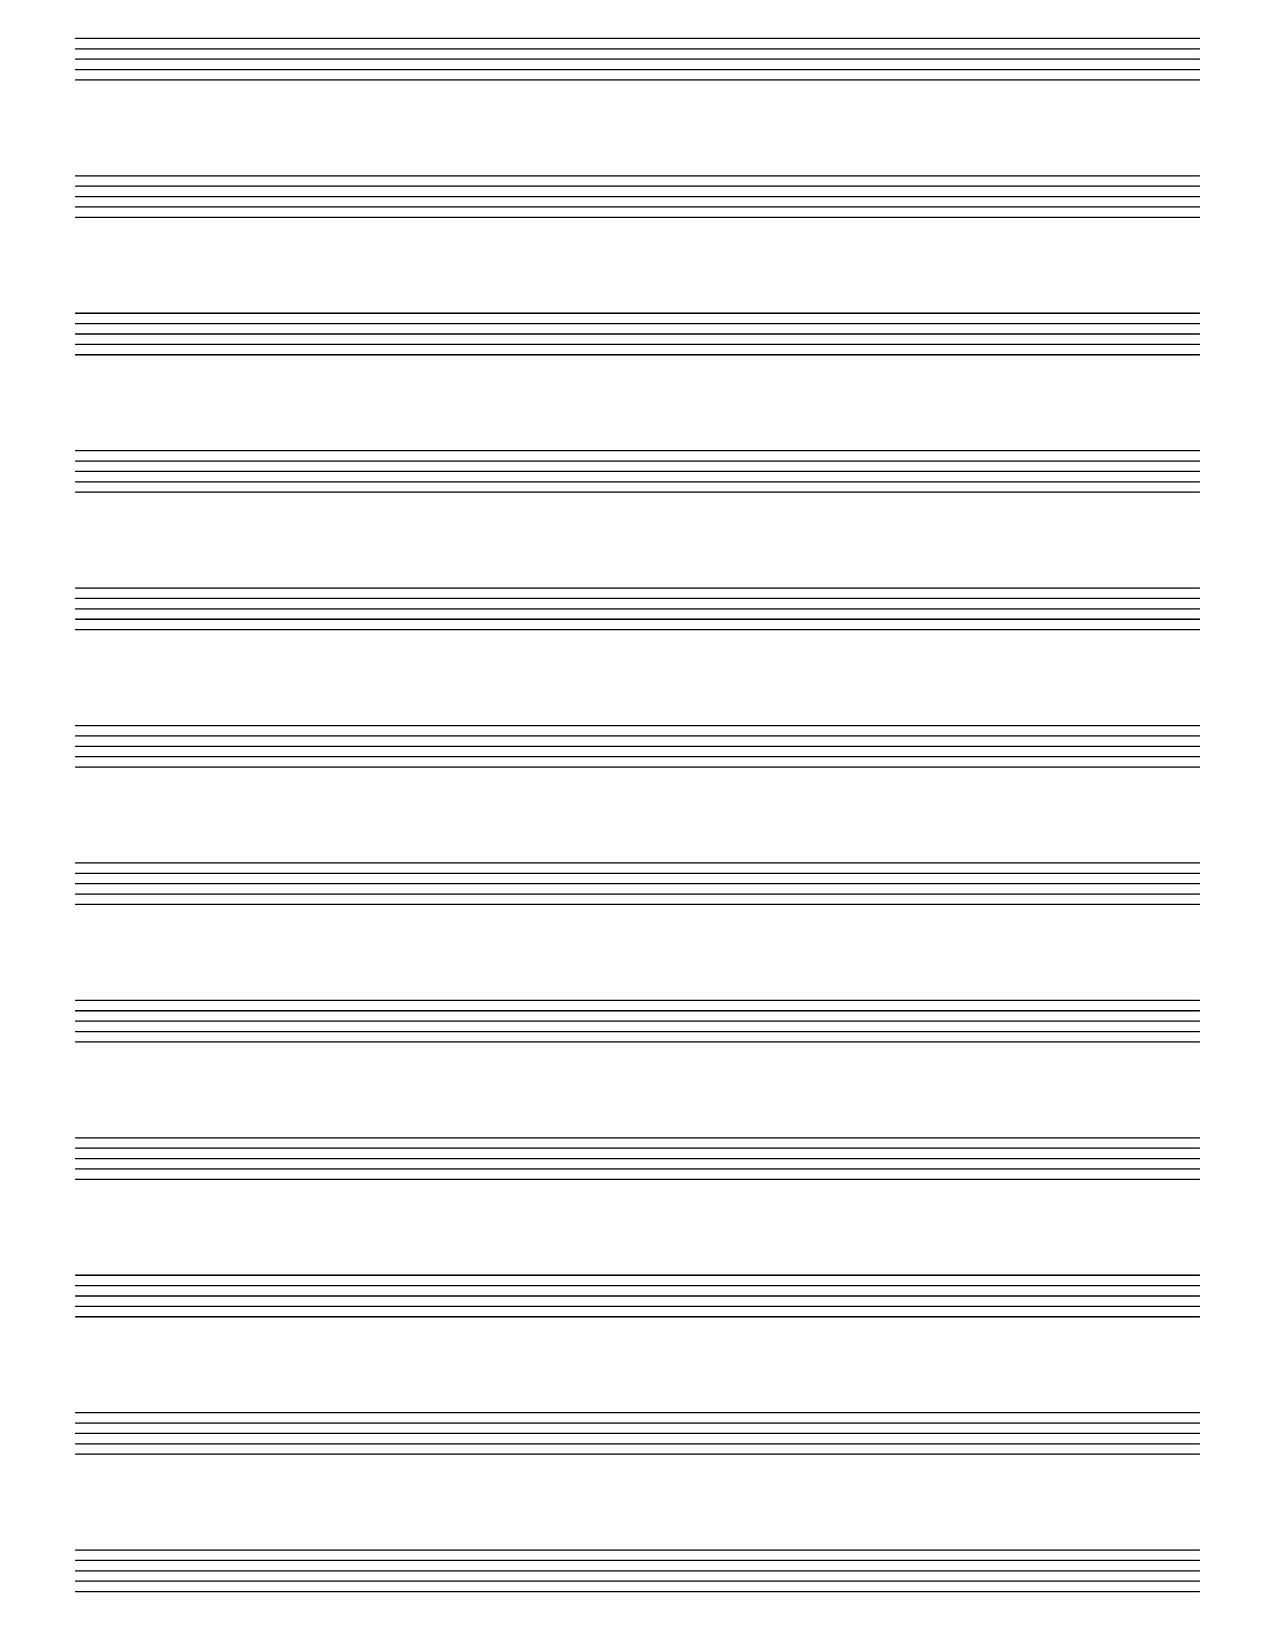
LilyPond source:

%% Do not edit this file; it is auto-generated from LSR http://lsr.dsi.unimi.it
%% This file is in the public domain.
\version "2.11.51"

\header {
  lsrtags = "staff-notation, editorial-annotations, contexts-and-engravers, paper-and-layout"

  texidoces = "
Para crear pentagramas en blanco, genere compases vacíos y después
elimine el grabador de números de compás
@code{Bar_number_engraver} del contexto @code{Score}, y los
grabadores de la indicación de compás
@code{Time_signature_engraver}, de la clave @code{Clef_engraver} y
de los compases @code{Bar_engraver} del contexto de @code{Staff}.

"
  doctitlees = "Crear pentagramas en blanco"

  texidoc = "
To create blank staves, generate empty measures then remove the
@code{Bar_number_engraver} from the @code{Score} context, and the
@code{Time_signature_engraver}, @code{Clef_engraver} and
@code{Bar_engraver} from the @code{Staff} context. 

"
  doctitle = "Creating blank staves"
} % begin verbatim
#(set-global-staff-size 20)

\score {
  { 
    \repeat unfold 12 { s1 \break } 
  }
  \layout {
    indent = 0\in
    \context {
      \Staff
      \remove "Time_signature_engraver"
      \remove "Clef_engraver"
      \remove "Bar_engraver"
    }
    \context {
      \Score
      \remove "Bar_number_engraver"
    }
  }
}

\paper {
  #(set-paper-size "letter")
  ragged-last-bottom = ##f
  line-width = 7.5\in
  left-margin = 0.5\in
  bottom-margin = 0.25\in
  top-margin = 0.25\in
}
